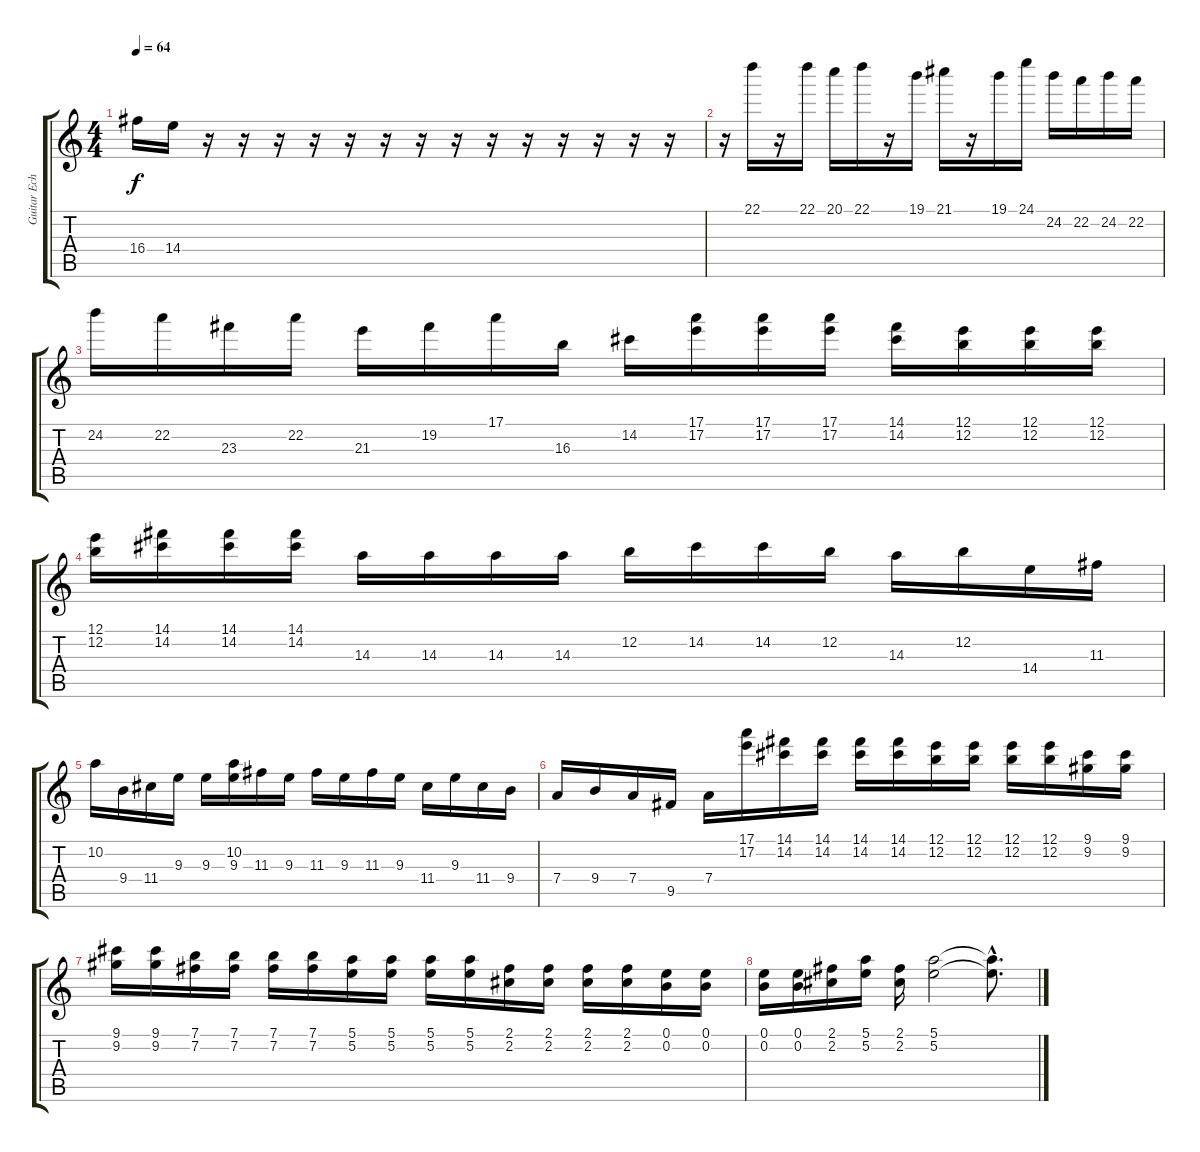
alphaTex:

\track ("Guitar Echo" "Guitar Ech") {instrument distortionguitar}
\staff {score tabs}
\tuning (E4 B3 G3 D3 A2 E2) {hide}
\ts (4 4)
\tempo 64
\clef g2
\ks c
16.4.16{dy f} 14.4.16 r.16 r.16 r.16 r.16 r.16 r.16 r.16 r.16 r.16 r.16 r.16 r.16 r.16 r.16 |
r.16 22.1.16 r.16 22.1.16 20.1.16 22.1.16 r.16 19.1.16 21.1.16 r.16 19.1.16 24.1.16 24.2.16 22.2.16 24.2.16 22.2.16 |
24.2.16 22.2.16 23.3.16 22.2.16 21.3.16 19.2.16 17.1.16 16.3.16 14.2.16 (17.1 17.2).16 (17.1 17.2).16 (17.1 17.2).16 (14.1 14.2).16 (12.1 12.2).16 (12.1 12.2).16 (12.1 12.2).16 |
(12.1 12.2).16 (14.1 14.2).16 (14.1 14.2).16 (14.1 14.2).16 14.3.16 14.3.16 14.3.16 14.3.16 12.2.16 14.2.16 14.2.16 12.2.16 14.3.16 12.2.16 14.4.16 11.3.16 |
10.2.16 9.4.16 11.4.16 9.3.16 9.3.16 (10.2 9.3).16 11.3.16 9.3.16 11.3.16 9.3.16 11.3.16 9.3.16 11.4.16 9.3.16 11.4.16 9.4.16 |
7.4.16 9.4.16 7.4.16 9.5.16 7.4.16 (17.1 17.2).16 (14.1 14.2).16 (14.1 14.2).16 (14.1 14.2).16 (14.1 14.2).16 (12.1 12.2).16 (12.1 12.2).16 (12.1 12.2).16 (12.1 12.2).16 (9.1 9.2).16 (9.1 9.2).16 |
(9.1 9.2).16 (9.1 9.2).16 (7.1 7.2).16 (7.1 7.2).16 (7.1 7.2).16 (7.1 7.2).16 (5.1 5.2).16 (5.1 5.2).16 (5.1 5.2).16 (5.1 5.2).16 (2.1 2.2).16 (2.1 2.2).16 (2.1 2.2).16 (2.1 2.2).16 (0.1 0.2).16 (0.1 0.2).16 |
(0.1 0.2).16 (0.1 0.2).16 (2.1 2.2).16 (5.1 5.2).16 (2.1 2.2).16 (5.1 5.2).2 (5.1{hac t} 5.2{hac t}).8{d}
